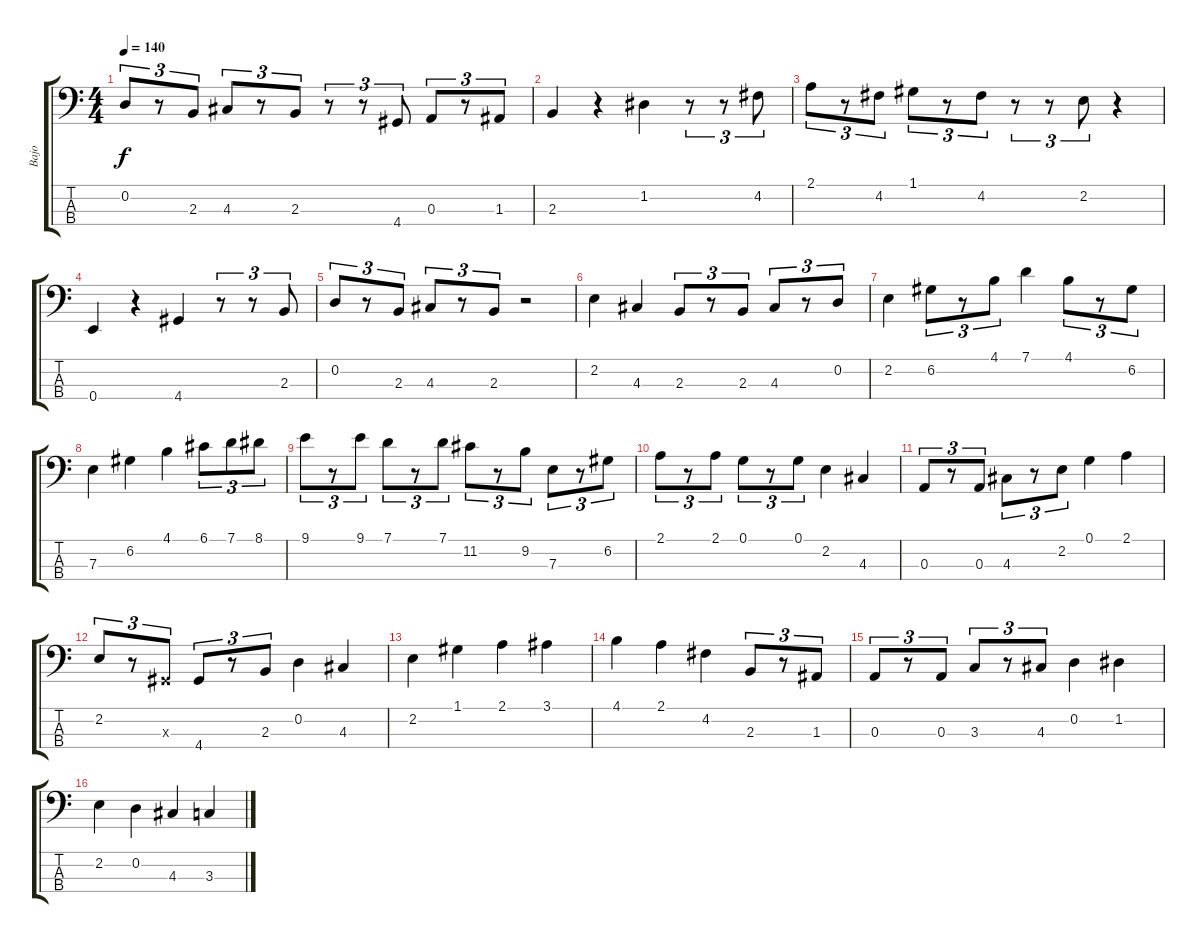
\track ("Bajo" "Bajo") {instrument electricbassfinger}
\staff {score tabs}
\tuning (G2 D2 A1 E1) {hide}
\ts (4 4)
\tempo 140
\clef f4
\ks c
0.2.8{tu (3 2) dy f} r.8{tu (3 2)} 2.3.8{tu (3 2)} 4.3.8{tu (3 2)} r.8{tu (3 2)} 2.3.8{tu (3 2)} r.8{tu (3 2)} r.8{tu (3 2)} 4.4.8{tu (3 2)} 0.3.8{tu (3 2)} r.8{tu (3 2)} 1.3.8{tu (3 2)} |
2.3.4 r.4 1.2.4 r.8{tu (3 2)} r.8{tu (3 2)} 4.2.8{tu (3 2)} |
2.1.8{tu (3 2)} r.8{tu (3 2)} 4.2.8{tu (3 2)} 1.1.8{tu (3 2)} r.8{tu (3 2)} 4.2.8{tu (3 2)} r.8{tu (3 2)} r.8{tu (3 2)} 2.2.8{tu (3 2)} r.4 |
0.4.4 r.4 4.4.4 r.8{tu (3 2)} r.8{tu (3 2)} 2.3.8{tu (3 2)} |
0.2.8{tu (3 2)} r.8{tu (3 2)} 2.3.8{tu (3 2)} 4.3.8{tu (3 2)} r.8{tu (3 2)} 2.3.8{tu (3 2)} r.2 |
2.2.4 4.3.4 2.3.8{tu (3 2)} r.8{tu (3 2)} 2.3.8{tu (3 2)} 4.3.8{tu (3 2)} r.8{tu (3 2)} 0.2.8{tu (3 2)} |
2.2.4 6.2.8{tu (3 2)} r.8{tu (3 2)} 4.1.8{tu (3 2)} 7.1.4 4.1.8{tu (3 2)} r.8{tu (3 2)} 6.2.8{tu (3 2)} |
7.3.4 6.2.4 4.1.4 6.1.8{tu (3 2)} 7.1.8{tu (3 2)} 8.1.8{tu (3 2)} |
9.1.8{tu (3 2)} r.8{tu (3 2)} 9.1.8{tu (3 2)} 7.1.8{tu (3 2)} r.8{tu (3 2)} 7.1.8{tu (3 2)} 11.2.8{tu (3 2)} r.8{tu (3 2)} 9.2.8{tu (3 2)} 7.3.8{tu (3 2)} r.8{tu (3 2)} 6.2.8{tu (3 2)} |
2.1.8{tu (3 2)} r.8{tu (3 2)} 2.1.8{tu (3 2)} 0.1.8{tu (3 2)} r.8{tu (3 2)} 0.1.8{tu (3 2)} 2.2.4 4.3.4 |
0.3.8{tu (3 2)} r.8{tu (3 2)} 0.3.8{tu (3 2)} 4.3.8{tu (3 2)} r.8{tu (3 2)} 2.2.8{tu (3 2)} 0.1.4 2.1.4 |
2.2.8{tu (3 2)} r.8{tu (3 2)} -1.3{x}.8{tu (3 2)} 4.4.8{tu (3 2)} r.8{tu (3 2)} 2.3.8{tu (3 2)} 0.2.4 4.3.4 |
2.2.4 1.1.4 2.1.4 3.1.4 |
4.1.4 2.1.4 4.2.4 2.3.8{tu (3 2)} r.8{tu (3 2)} 1.3.8{tu (3 2)} |
0.3.8{tu (3 2)} r.8{tu (3 2)} 0.3.8{tu (3 2)} 3.3.8{tu (3 2)} r.8{tu (3 2)} 4.3.8{tu (3 2)} 0.2.4 1.2.4 |
2.2.4 0.2.4 4.3.4 3.3.4
